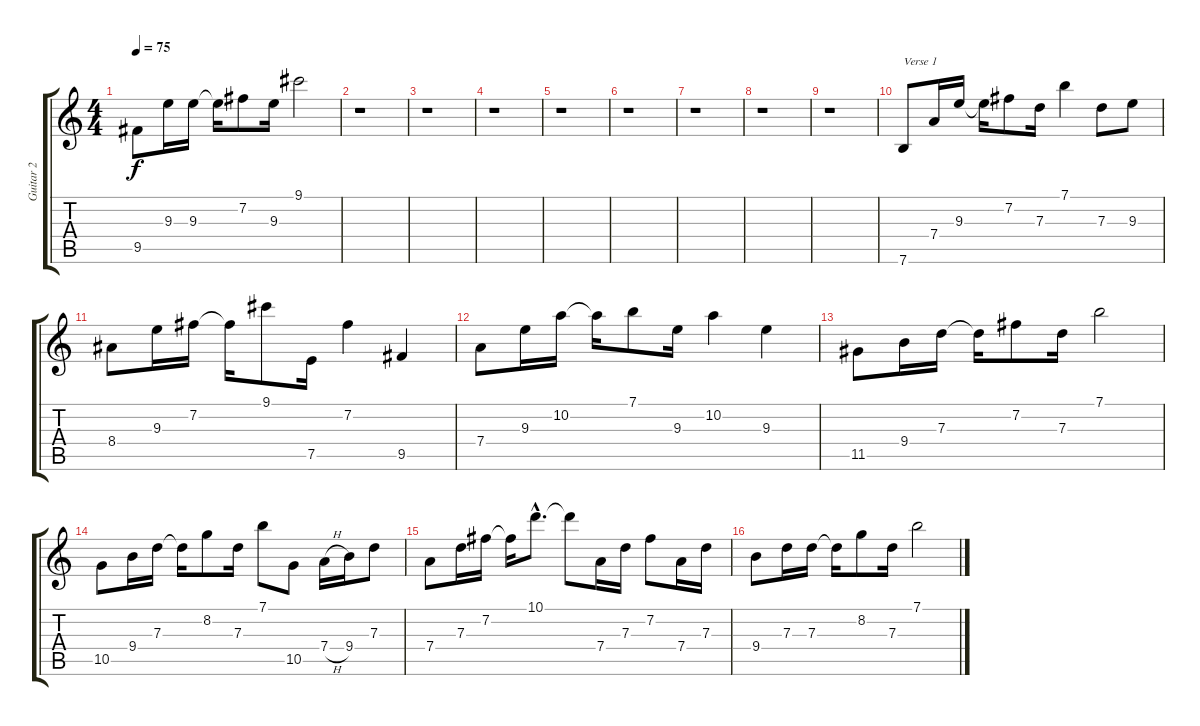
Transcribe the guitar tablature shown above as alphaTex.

\track ("Guitar 2" "Guitar 2") {instrument acousticguitarnylon}
\staff {score tabs}
\tuning (E4 B3 G3 D3 A2 E2) {hide}
\ts (4 4)
\tempo 75
\clef g2
\ks c
9.5.8{dy f} 9.3.16 9.3.16 9.3{t}.16 7.2.8 9.3.16 9.1.2 |
r.1 |
r.1 |
r.1 |
r.1 |
r.1 |
r.1 |
r.1 |
r.1 |
7.6.8{txt "Verse 1"} 7.4.16 9.3.16 9.3{t}.16 7.2.8 7.3.16 7.1.4 7.3.8 9.3.8 |
8.4.8 9.3.16 7.2.16 7.2{t}.16 9.1.8 7.5.16 7.2.4 9.5.4 |
7.4.8 9.3.16 10.2.16 10.2{t}.16 7.1.8 9.3.16 10.2.4 9.3.4 |
11.5.8 9.4.16 7.3.16 7.3{t}.16 7.2.8 7.3.16 7.1.2 |
10.5.8 9.4.16 7.3.16 7.3{t}.16 8.2.8 7.3.16 7.1.8 10.5.8 7.4{h}.16 9.4.16 7.3.8 |
7.4.8 7.3.16 7.2.16 7.2{t}.16 10.1{hac}.8{d} 10.1{t}.8 7.4.16 7.3.16 7.2.8 7.4.16 7.3.16 |
9.4.8 7.3.16 7.3.16 7.3{t}.16 8.2.8 7.3.16 7.1.2
